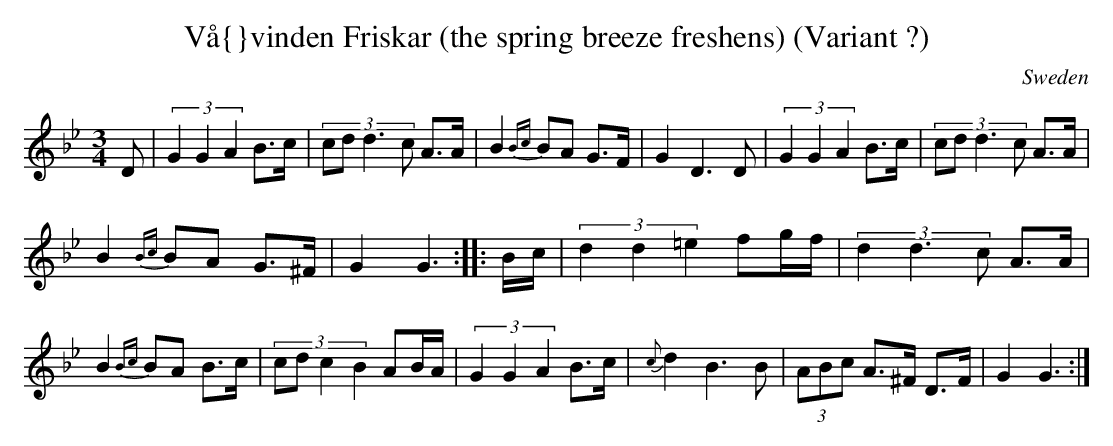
X:1
T:V\aa{}vinden Friskar (the spring breeze freshens) (Variant ?)
O:Sweden
M:3/4
K:Gm
D|\
(3:2:3G2G2A2 B>c|(3:2:4cdd3c A>A|\
B2 {Bc}BA G>F|G2 D3D|\
(3:2:3G2G2A2 B>c| (3:2:4cdd3c A>A|
B2 {Bc}BA G>^F| G2 G3 :: \
B/c/|\
(3:2:3d2d2=e2 fg/f/| (3:2:3d2d3c A>A|
B2 {Bc}BA B>c | (3:2:4cdc2B2 AB/A/|\
(3:2:3G2G2A2 B>c|{c}d2 B3B|\
(3ABc A>^F D>F| G2 G3 :|
